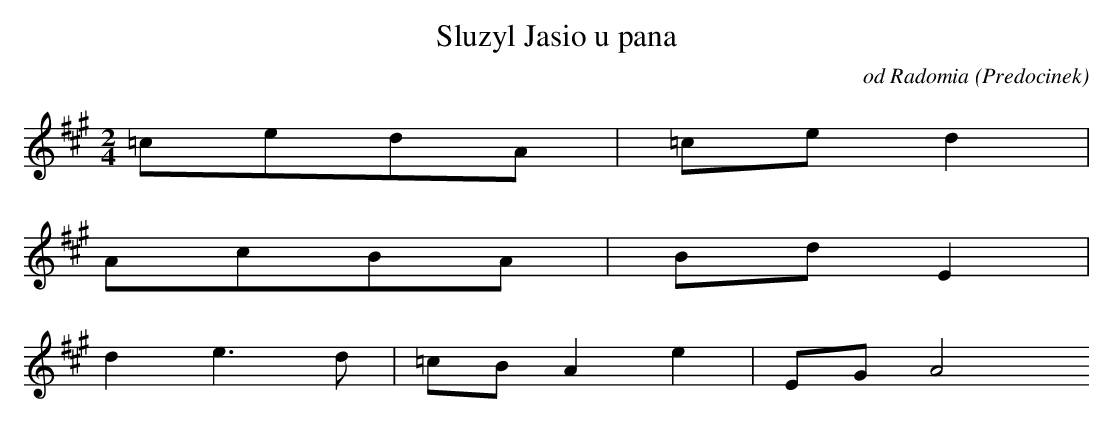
X:1
T: Sluzyl Jasio u pana
O: od Radomia (Predocinek)
M: 2/4
L: 1/8
K: A
=cedA | =ced2 |
AcBA | BdE2 |
d2e3d | =cBA2e2 | EGA4
